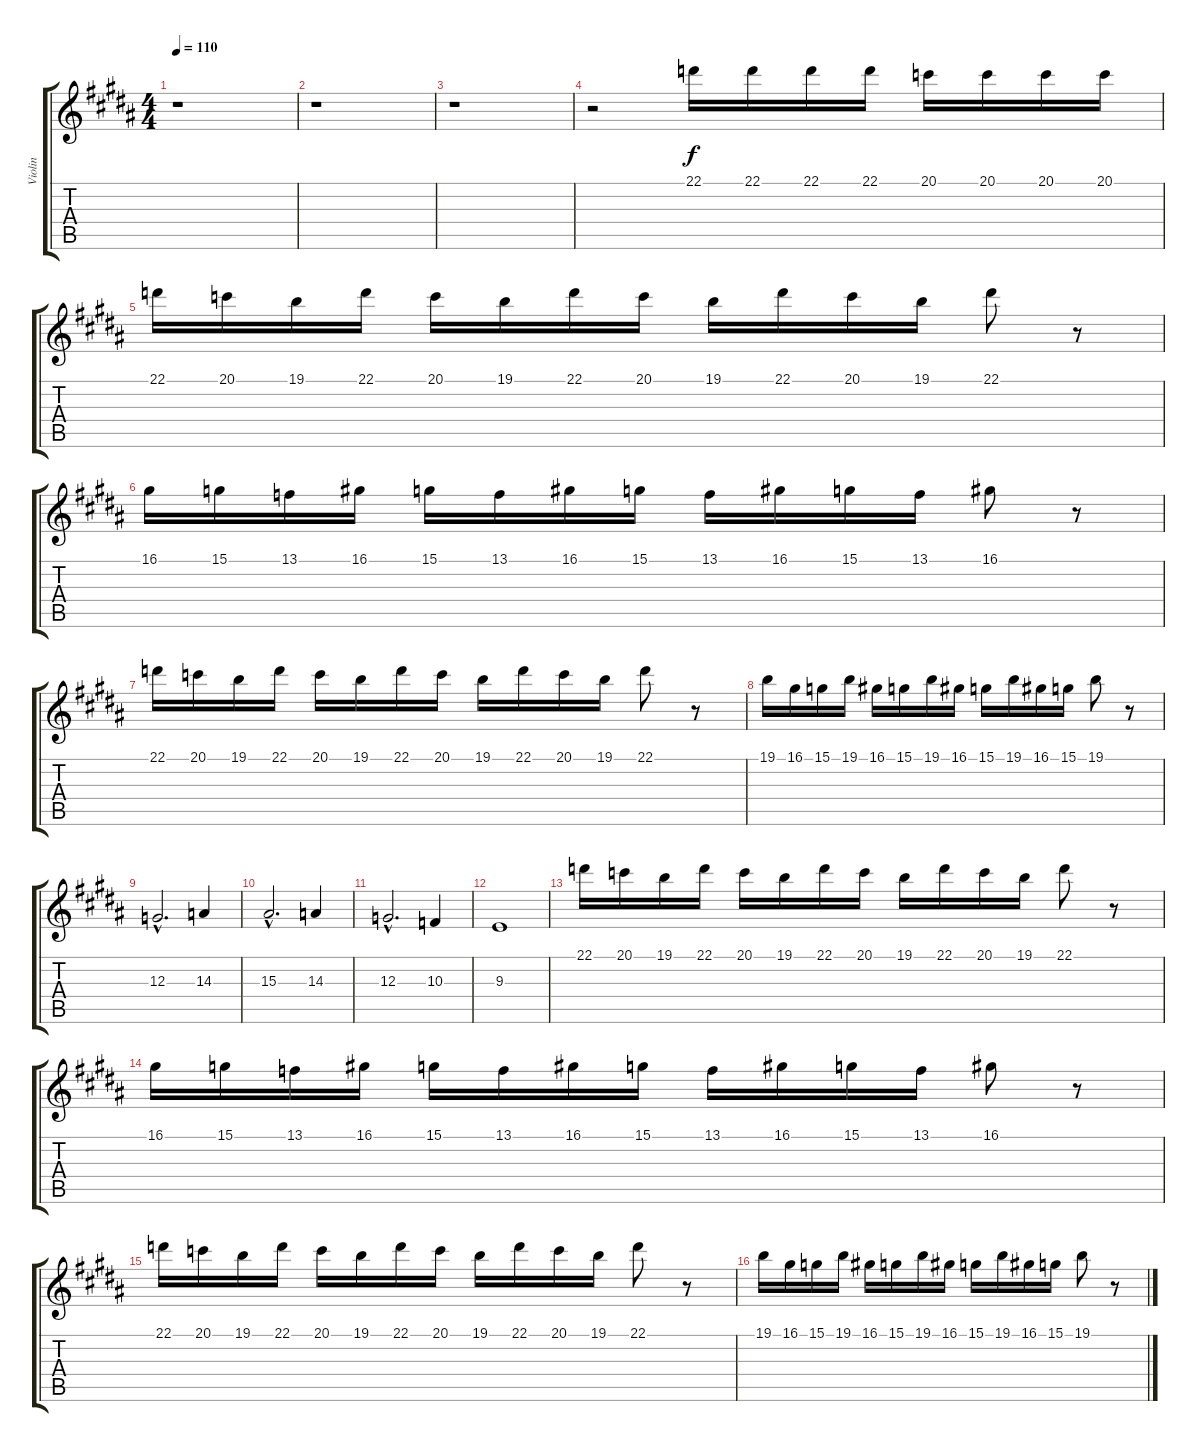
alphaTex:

\track ("Violin" "Violin") {instrument violin}
\staff {score tabs}
\tuning (E4 B3 G3 D3 A2 E2) {hide}
\ts (4 4)
\tempo 110
\clef g2
\ks b
r.1{dy f} |
r.1 |
r.1 |
r.2 22.1.16 22.1.16 22.1.16 22.1.16 20.1.16 20.1.16 20.1.16 20.1.16 |
22.1.16 20.1.16 19.1.16 22.1.16 20.1.16 19.1.16 22.1.16 20.1.16 19.1.16 22.1.16 20.1.16 19.1.16 22.1.8 r.8 |
16.1.16 15.1.16 13.1.16 16.1.16 15.1.16 13.1.16 16.1.16 15.1.16 13.1.16 16.1.16 15.1.16 13.1.16 16.1.8 r.8 |
22.1.16 20.1.16 19.1.16 22.1.16 20.1.16 19.1.16 22.1.16 20.1.16 19.1.16 22.1.16 20.1.16 19.1.16 22.1.8 r.8 |
19.1.16 16.1.16 15.1.16 19.1.16 16.1.16 15.1.16 19.1.16 16.1.16 15.1.16 19.1.16 16.1.16 15.1.16 19.1.8 r.8 |
12.3{hac}.2{d} 14.3.4 |
15.3{hac}.2{d} 14.3.4 |
12.3{hac}.2{d} 10.3.4 |
9.3.1 |
22.1.16 20.1.16 19.1.16 22.1.16 20.1.16 19.1.16 22.1.16 20.1.16 19.1.16 22.1.16 20.1.16 19.1.16 22.1.8 r.8 |
16.1.16 15.1.16 13.1.16 16.1.16 15.1.16 13.1.16 16.1.16 15.1.16 13.1.16 16.1.16 15.1.16 13.1.16 16.1.8 r.8 |
22.1.16 20.1.16 19.1.16 22.1.16 20.1.16 19.1.16 22.1.16 20.1.16 19.1.16 22.1.16 20.1.16 19.1.16 22.1.8 r.8 |
19.1.16 16.1.16 15.1.16 19.1.16 16.1.16 15.1.16 19.1.16 16.1.16 15.1.16 19.1.16 16.1.16 15.1.16 19.1.8 r.8
